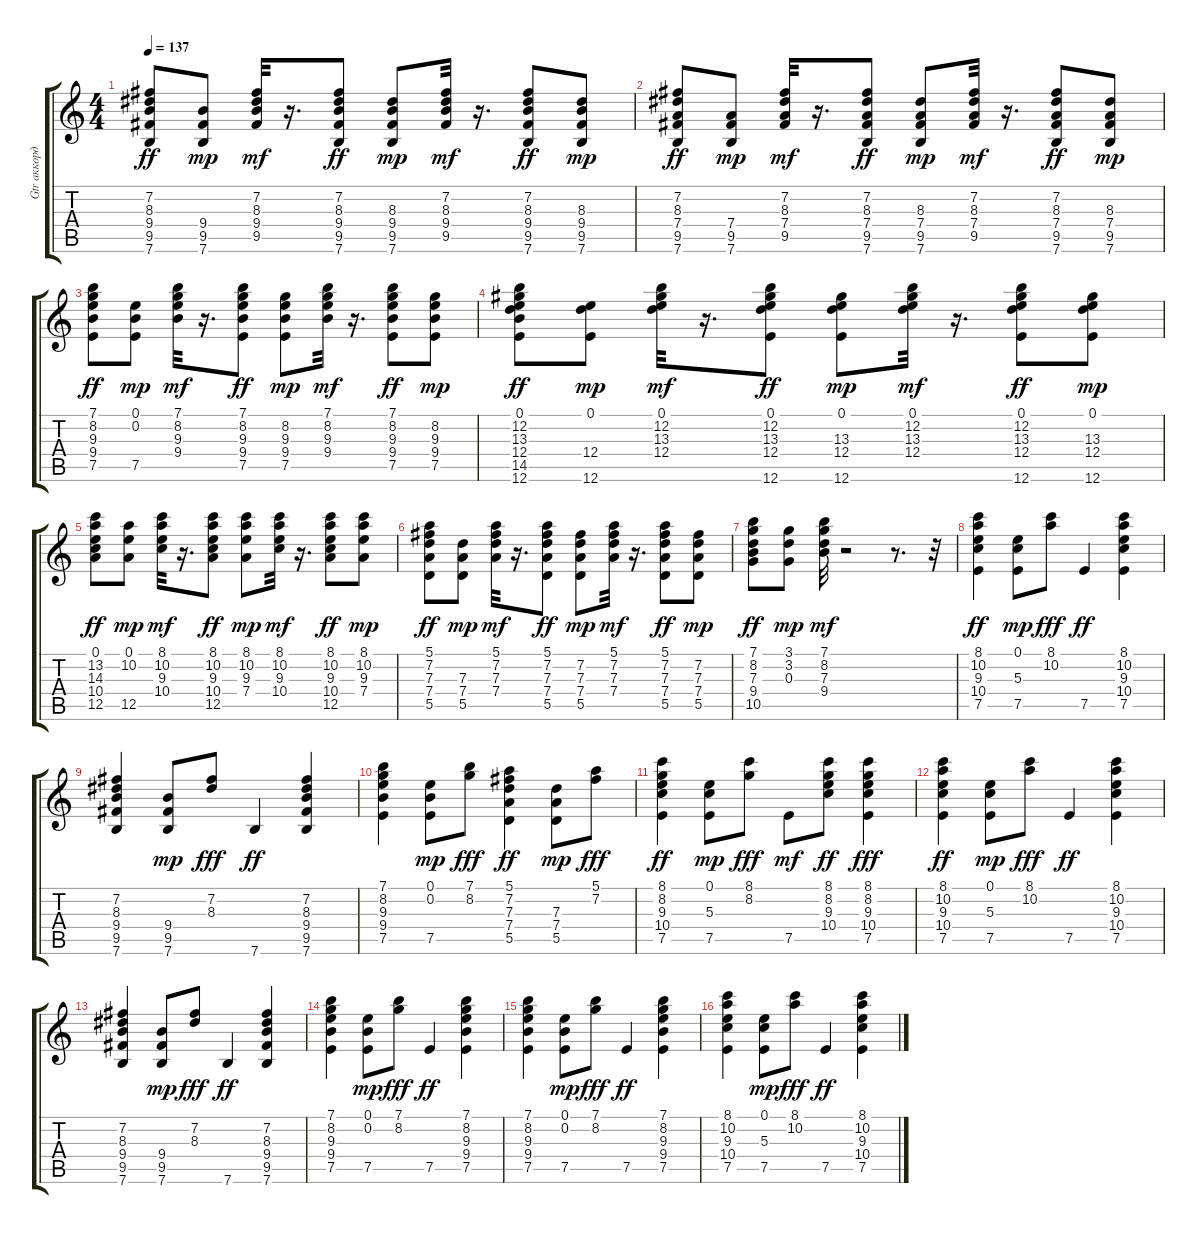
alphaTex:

\track ("Gtr аккорды" "Gtr аккорд") {instrument acousticguitarsteel}
\staff {score tabs}
\tuning (E4 B3 G3 D3 A2 E2) {hide}
\ts (4 4)
\tempo 137
\clef g2
\ks c
(7.2 8.3 9.4 9.5 7.6).8{dy ff} (9.4 9.5 7.6).8{dy mp} (7.2 8.3 9.4 9.5).32{dy mf} r.16{d} (7.2 8.3 9.4 9.5 7.6).8{dy ff} (8.3 9.4 9.5 7.6).8{dy mp} (7.2 8.3 9.4 9.5).32{dy mf} r.16{d} (7.2 8.3 9.4 9.5 7.6).8{dy ff} (8.3 9.4 9.5 7.6).8{dy mp} |
(7.2 8.3 7.4 9.5 7.6).8{dy ff} (7.4 9.5 7.6).8{dy mp} (7.2 8.3 7.4 9.5).32{dy mf} r.16{d} (7.2 8.3 7.4 9.5 7.6).8{dy ff} (8.3 7.4 9.5 7.6).8{dy mp} (7.2 8.3 7.4 9.5).32{dy mf} r.16{d} (7.2 8.3 7.4 9.5 7.6).8{dy ff} (8.3 7.4 9.5 7.6).8{dy mp} |
(7.1 8.2 9.3 9.4 7.5).8{dy ff} (0.1 0.2 7.5).8{dy mp} (7.1 8.2 9.3 9.4).32{dy mf} r.16{d} (7.1 8.2 9.3 9.4 7.5).8{dy ff} (8.2 9.3 9.4 7.5).8{dy mp} (7.1 8.2 9.3 9.4).32{dy mf} r.16{d} (7.1 8.2 9.3 9.4 7.5).8{dy ff} (8.2 9.3 9.4 7.5).8{dy mp} |
(0.1 12.2 13.3 12.4 14.5 12.6).8{dy ff} (0.1 12.4 12.6).8{dy mp} (0.1 12.2 13.3 12.4).32{dy mf} r.16{d} (0.1 12.2 13.3 12.4 12.6).8{dy ff} (0.1 13.3 12.4 12.6).8{dy mp} (0.1 12.2 13.3 12.4).32{dy mf} r.16{d} (0.1 12.2 13.3 12.4 12.6).8{dy ff} (0.1 13.3 12.4 12.6).8{dy mp} |
(0.1 13.2 14.3 10.4 12.5).8{dy ff} (0.1 10.2 12.5).8{dy mp} (8.1 10.2 9.3 10.4).32{dy mf} r.16{d} (8.1 10.2 9.3 10.4 12.5).8{dy ff} (8.1 10.2 9.3 7.4).8{dy mp} (8.1 10.2 9.3 10.4).32{dy mf} r.16{d} (8.1 10.2 9.3 10.4 12.5).8{dy ff} (8.1 10.2 9.3 7.4).8{dy mp} |
(5.1 7.2 7.3 7.4 5.5).8{dy ff} (7.3 7.4 5.5).8{dy mp} (5.1 7.2 7.3 7.4).32{dy mf} r.16{d} (5.1 7.2 7.3 7.4 5.5).8{dy ff} (7.2 7.3 7.4 5.5).8{dy mp} (5.1 7.2 7.3 7.4).32{dy mf} r.16{d} (5.1 7.2 7.3 7.4 5.5).8{dy ff} (7.2 7.3 7.4 5.5).8{dy mp} |
(7.1 8.2 7.3 9.4 10.5).8{dy ff} (3.1 3.2 0.3).8{dy mp} (7.1 8.2 7.3 9.4).32{dy mf} r.2 r.8{d} r.32 |
(8.1 10.2 9.3 10.4 7.5).4{dy ff} (0.1 5.3 7.5).8{dy mp} (8.1 10.2).8{dy fff} 7.5.4{dy ff} (8.1 10.2 9.3 10.4 7.5).4 |
(7.2 8.3 9.4 9.5 7.6).4 (9.4 9.5 7.6).8{dy mp} (7.2 8.3).8{dy fff} 7.6.4{dy ff} (7.2 8.3 9.4 9.5 7.6).4 |
(7.1 8.2 9.3 9.4 7.5).4 (0.1 0.2 7.5).8{dy mp} (7.1 8.2).8{dy fff} (5.1 7.2 7.3 7.4 5.5).4{dy ff} (7.3 7.4 5.5).8{dy mp} (5.1 7.2).8{dy fff} |
(8.1 8.2 9.3 10.4 7.5).4{dy ff} (0.1 5.3 7.5).8{dy mp} (8.1 8.2).8{dy fff} 7.5.8{dy mf} (8.1 8.2 9.3 10.4).8{dy ff} (8.1 8.2 9.3 10.4 7.5).4{dy fff} |
(8.1 10.2 9.3 10.4 7.5).4{dy ff} (0.1 5.3 7.5).8{dy mp} (8.1 10.2).8{dy fff} 7.5.4{dy ff} (8.1 10.2 9.3 10.4 7.5).4 |
(7.2 8.3 9.4 9.5 7.6).4 (9.4 9.5 7.6).8{dy mp} (7.2 8.3).8{dy fff} 7.6.4{dy ff} (7.2 8.3 9.4 9.5 7.6).4 |
(7.1 8.2 9.3 9.4 7.5).4 (0.1 0.2 7.5).8{dy mp} (7.1 8.2).8{dy fff} 7.5.4{dy ff} (7.1 8.2 9.3 9.4 7.5).4 |
(7.1 8.2 9.3 9.4 7.5).4 (0.1 0.2 7.5).8{dy mp} (7.1 8.2).8{dy fff} 7.5.4{dy ff} (7.1 8.2 9.3 9.4 7.5).4 |
(8.1 10.2 9.3 10.4 7.5).4 (0.1 5.3 7.5).8{dy mp} (8.1 10.2).8{dy fff} 7.5.4{dy ff} (8.1 10.2 9.3 10.4 7.5).4
